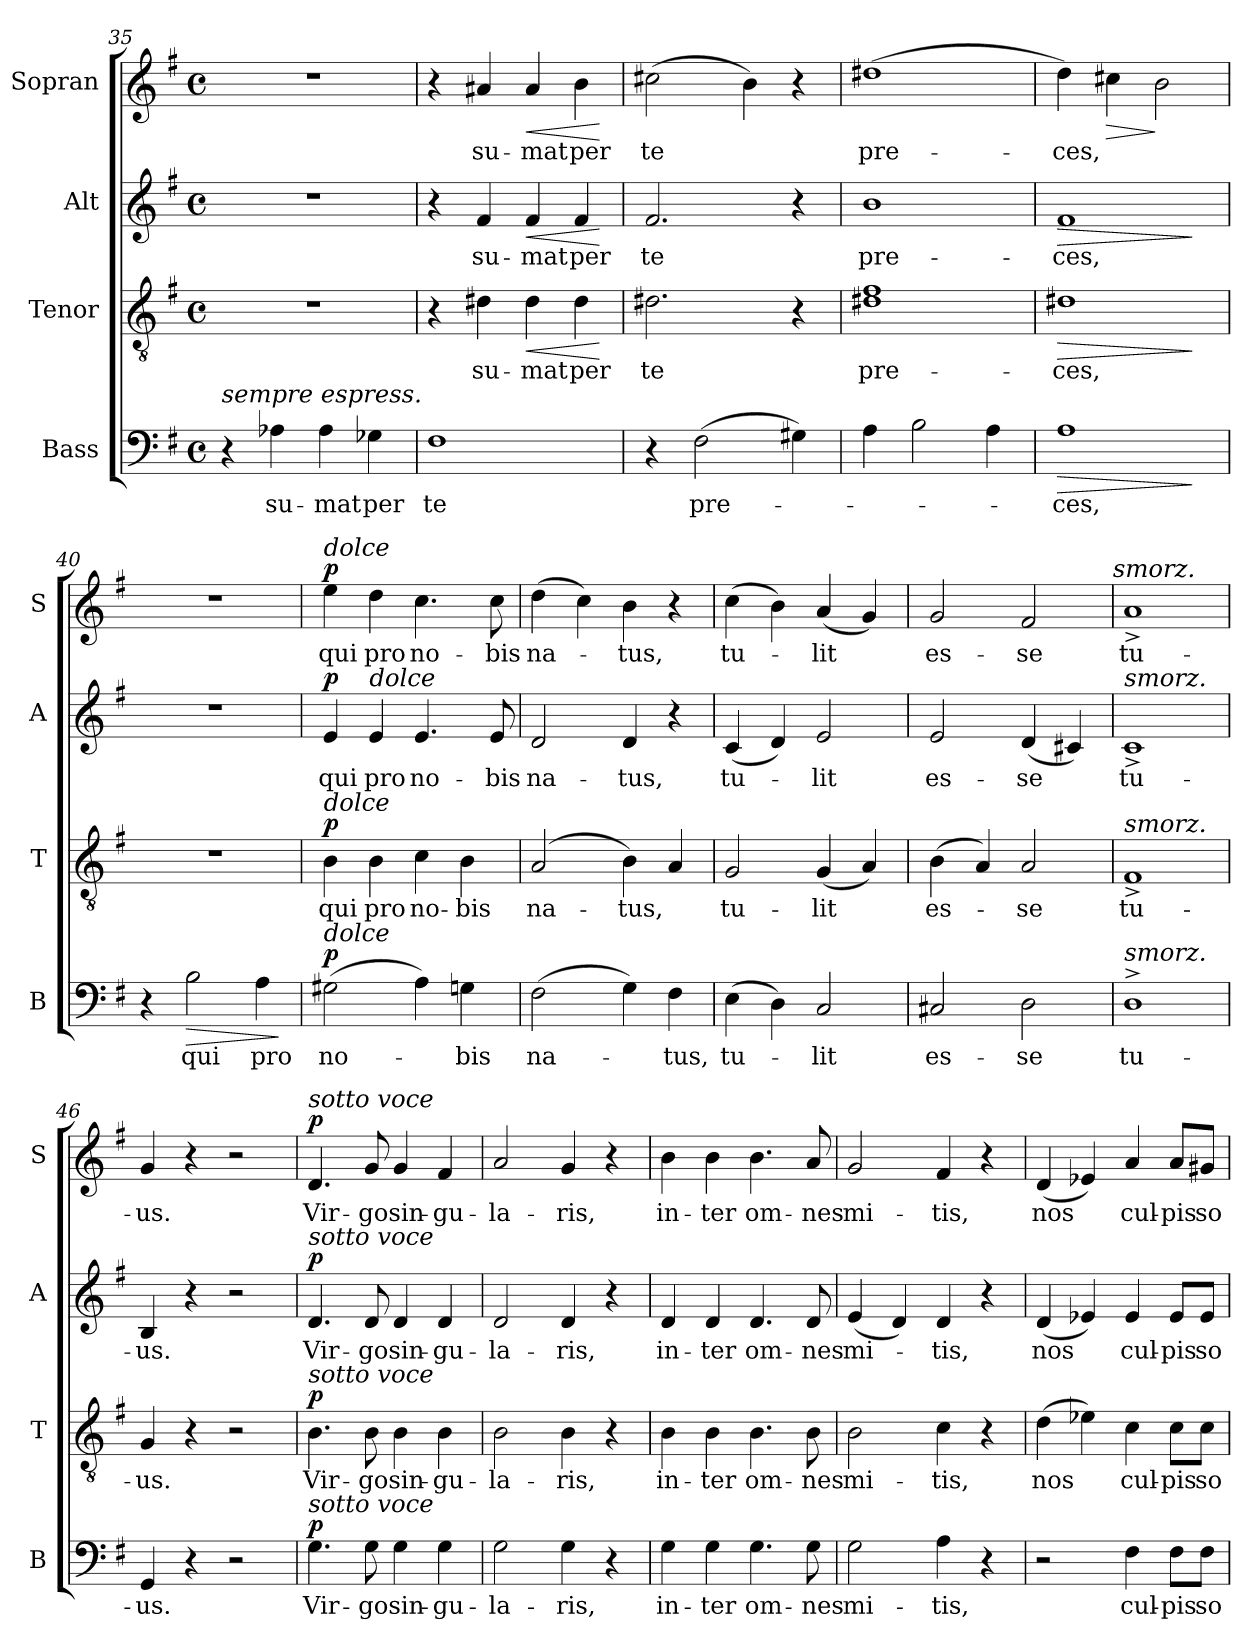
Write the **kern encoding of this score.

**kern	**text	**dynam	**kern	**text	**dynam	**kern	**text	**dynam	**kern	**text	**dynam
*part4	*part4	*part4	*part3	*part3	*part3	*part2	*part2	*part2	*part1	*part1	*part1
*staff4	*staff4	*staff4	*staff3	*staff3	*staff3	*staff2	*staff2	*staff2	*staff1	*staff1	*staff1
*I"Bass	*	*	*I"Tenor	*	*	*I"Alt	*	*	*I"Sopran	*	*
*I'B	*	*	*I'T	*	*	*I'A	*	*	*I'S	*	*
*clefF4	*	*	*clefGv2	*	*	*clefG2	*	*	*clefG2	*	*
*k[f#]	*	*	*k[f#]	*	*	*k[f#]	*	*	*k[f#]	*	*
*G:	*	*	*G:	*	*	*G:	*	*	*G:	*	*
*M4/4	*	*	*M4/4	*	*	*M4/4	*	*	*M4/4	*	*
*met(c)	*	*	*met(c)	*	*	*met(c)	*	*	*met(c)	*	*
=35	=35	=35	=35	=35	=35	=35	=35	=35	=35	=35	=35
!LO:TX:a:i:t=sempre espress.	!	!	!	!	!	!	!	!	!	!	!
4r	.	.	1r	.	.	1r	.	.	1r	.	.
!	!LO:LY:b	!	!	!	!	!	!	!	!	!	!
4A-X\	su-	.	.	.	.	.	.	.	.	.	.
!	!LO:LY:b	!	!	!	!	!	!	!	!	!	!
4A-\	-mat	.	.	.	.	.	.	.	.	.	.
!	!LO:LY:b	!	!	!	!	!	!	!	!	!	!
4G-X\	per	.	.	.	.	.	.	.	.	.	.
=36	=36	=36	=36	=36	=36	=36	=36	=36	=36	=36	=36
!	!LO:LY:b	!	!	!	!	!	!	!	!	!	!
1F#	te	.	4r	.	.	4r	.	.	4r	.	.
!	!	!	!	!LO:LY:b	!	!	!LO:LY:b	!	!	!LO:LY:b	!
.	.	.	4d#X\	su-	.	4f#/	su-	.	4a#X/	su-	.
!	!	!	!	!LO:LY:b	!LO:HP:b	!	!LO:LY:b	!LO:HP:b	!	!LO:LY:b	!LO:HP:b
.	.	.	4d#\	-mat	<	4f#/	-mat	<	4a#/	-mat	<
!	!	!	!	!LO:LY:b	!	!	!LO:LY:b	!	!	!LO:LY:b	!
.	.	.	4d#\	per	.	4f#/	per	.	4b\	per	.
.	.	.	.	.	[	.	.	[	.	.	[
=37	=37	=37	=37	=37	=37	=37	=37	=37	=37	=37	=37
!	!	!	!	!LO:LY:b	!	!	!LO:LY:b	!	!	!LO:LY:b	!
4r	.	.	2.d#X\	te	.	2.f#/	te	.	(>2cc#X\	te	.
!	!LO:LY:b	!	!	!	!	!	!	!	!	!	!
(>2F#\	pre-	.	.	.	.	.	.	.	.	.	.
.	.	.	.	.	.	.	.	.	4b\)	.	.
4G#X\)	.	.	4r	.	.	4r	.	.	4r	.	.
=38	=38	=38	=38	=38	=38	=38	=38	=38	=38	=38	=38
!	!	!	!	!LO:LY:b	!	!	!LO:LY:b	!	!	!LO:LY:b	!
4A\	.	.	1d#X 1f#	pre-	.	1b	pre-	.	(>1dd#X	pre-	.
2B\	.	.	.	.	.	.	.	.	.	.	.
4A\	.	.	.	.	.	.	.	.	.	.	.
=39	=39	=39	=39	=39	=39	=39	=39	=39	=39	=39	=39
!	!LO:LY:b	!LO:HP:b	!	!LO:LY:b	!LO:HP:b	!	!LO:LY:b	!LO:HP:b	!	!LO:LY:b	!
1A	-ces,	>	1d#X	-ces,	>	1f#	-ces,	>	4dd\)	-ces,	.
!	!	!	!	!	!	!	!	!	!	!	!LO:HP:b
.	.	.	.	.	.	.	.	.	4cc#X\	.	>
.	.	.	.	.	.	.	.	.	2b\	.	]
.	.	]	.	.	]	.	.	]	.	.	.
!!LO:PB:g=z
=40	=40	=40	=40	=40	=40	=40	=40	=40	=40	=40	=40
4r	.	.	1r	.	.	1r	.	.	1r	.	.
!	!LO:LY:b	!LO:HP:b	!	!	!	!	!	!	!	!	!
2B\	qui	>	.	.	.	.	.	.	.	.	.
!	!LO:LY:b	!	!	!	!	!	!	!	!	!	!
4A\	pro	.	.	.	.	.	.	.	.	.	.
.	.	]	.	.	.	.	.	.	.	.	.
=41	=41	=41	=41	=41	=41	=41	=41	=41	=41	=41	=41
!	!	!	!	!	!	!	!	!	!LO:TX:a:i:t=dolce	!	!
!	!	!	!LO:TX:a:i:t=dolce	!	!	!	!	!	!	!	!
!LO:TX:a:i:t=dolce	!	!	!	!	!	!	!	!	!	!	!
!	!LO:LY:b	!LO:DY:a	!	!LO:LY:b	!LO:DY:a	!	!LO:LY:b	!LO:DY:a	!	!LO:LY:b	!LO:DY:a
(>2G#X\	no-	p	4B\	qui	p	4e/	qui	p	4ee\	qui	p
!	!	!	!	!	!	!LO:TX:a:i:t=dolce	!	!	!	!	!
!	!	!	!	!LO:LY:b	!	!	!LO:LY:b	!	!	!LO:LY:b	!
.	.	.	4B\	pro	.	4e/	pro	.	4dd\	pro	.
!	!	!	!	!LO:LY:b	!	!	!LO:LY:b	!	!	!LO:LY:b	!
4A\)	.	.	4c\	no-	.	4.e/	no-	.	4.cc\	no-	.
!	!LO:LY:b	!	!	!LO:LY:b	!	!	!	!	!	!	!
4Gn\	-bis	.	4B\	-bis	.	.	.	.	.	.	.
!	!	!	!	!	!	!	!LO:LY:b	!	!	!LO:LY:b	!
.	.	.	.	.	.	8e/	-bis	.	8cc\	-bis	.
=42	=42	=42	=42	=42	=42	=42	=42	=42	=42	=42	=42
!	!LO:LY:b	!	!	!LO:LY:b	!	!	!LO:LY:b	!	!	!LO:LY:b	!
(>2F#\	na-	.	(>2A/	na-	.	2d/	na-	.	(>4dd\	na-	.
.	.	.	.	.	.	.	.	.	4cc\)	.	.
!	!	!	!	!LO:LY:b	!	!	!LO:LY:b	!	!	!LO:LY:b	!
4G\)	.	.	4B\)	-tus,	.	4d/	-tus,	.	4b\	-tus,	.
!	!LO:LY:b	!	!	!	!	!	!	!	!	!	!
4F#\	-tus,	.	4A/	.	.	4r	.	.	4r	.	.
=43	=43	=43	=43	=43	=43	=43	=43	=43	=43	=43	=43
!	!LO:LY:b	!	!	!LO:LY:b	!	!	!LO:LY:b	!	!	!LO:LY:b	!
(>4E\	tu-	.	2G/	tu-	.	(<4c/	tu-	.	(>4cc\	tu-	.
4D\)	.	.	.	.	.	4d/)	.	.	4b\)	.	.
!	!LO:LY:b	!	!	!LO:LY:b	!	!	!LO:LY:b	!	!	!LO:LY:b	!
2C/	-lit	.	(<4G/	-lit	.	2e/	-lit	.	(<4a/	-lit	.
.	.	.	4A/)	.	.	.	.	.	4g/)	.	.
=44	=44	=44	=44	=44	=44	=44	=44	=44	=44	=44	=44
!	!LO:LY:b	!	!	!LO:LY:b	!	!	!LO:LY:b	!	!	!LO:LY:b	!
2C#X/	es-	.	(>4B\	es-	.	2e/	es-	.	2g/	es-	.
.	.	.	4A/)	.	.	.	.	.	.	.	.
!	!LO:LY:b	!	!	!LO:LY:b	!	!	!LO:LY:b	!	!	!LO:LY:b	!
2D\	-se	.	2A/	-se	.	(<4d/	-se	.	2f#/	-se	.
.	.	.	.	.	.	4c#X/)	.	.	.	.	.
!	!	!	!	!	!	!	!	!	!LO:TX:a:i:t=smorz.	!	!
=45	=45	=45	=45	=45	=45	=45	=45	=45	=45	=45	=45
!	!	!	!	!	!	!LO:TX:a:i:t=smorz.	!	!	!	!	!
!	!	!	!LO:TX:a:i:t=smorz.	!	!	!	!	!	!	!	!
!LO:TX:a:i:t=smorz.	!	!	!	!	!	!	!	!	!	!	!
!	!LO:LY:b	!	!	!LO:LY:b	!	!	!LO:LY:b	!	!	!LO:LY:b	!
1D^	tu-	.	1F#^	tu-	.	1c^	tu-	.	1a^	tu-	.
!!LO:PB:g=z
=46	=46	=46	=46	=46	=46	=46	=46	=46	=46	=46	=46
!	!LO:LY:b	!	!	!LO:LY:b	!	!	!LO:LY:b	!	!	!LO:LY:b	!
4GG/	-us.	.	4G/	-us.	.	4B/	-us.	.	4g/	-us.	.
4r	.	.	4r	.	.	4r	.	.	4r	.	.
2r	.	.	2r	.	.	2r	.	.	2r	.	.
=47	=47	=47	=47	=47	=47	=47	=47	=47	=47	=47	=47
!	!	!	!	!	!	!	!	!	!LO:TX:a:i:t=sotto voce	!	!
!	!	!	!	!	!	!LO:TX:a:i:t=sotto voce	!	!	!	!	!
!	!	!	!LO:TX:a:i:t=sotto voce	!	!	!	!	!	!	!	!
!LO:TX:a:i:t=sotto voce	!	!	!	!	!	!	!	!	!	!	!
!	!LO:LY:b	!LO:DY:a	!	!LO:LY:b	!LO:DY:a	!	!LO:LY:b	!LO:DY:a	!	!LO:LY:b	!LO:DY:a
4.G\	Vir-	p	4.B\	Vir-	p	4.d/	Vir-	p	4.d/	Vir-	p
!	!LO:LY:b	!	!	!LO:LY:b	!	!	!LO:LY:b	!	!	!LO:LY:b	!
8G\	-go	.	8B\	-go	.	8d/	-go	.	8g/	-go	.
!	!LO:LY:b	!	!	!LO:LY:b	!	!	!LO:LY:b	!	!	!LO:LY:b	!
4G\	sin-	.	4B\	sin-	.	4d/	sin-	.	4g/	sin-	.
!	!LO:LY:b	!	!	!LO:LY:b	!	!	!LO:LY:b	!	!	!LO:LY:b	!
4G\	-gu-	.	4B\	-gu-	.	4d/	-gu-	.	4f#/	-gu-	.
=48	=48	=48	=48	=48	=48	=48	=48	=48	=48	=48	=48
!	!LO:LY:b	!	!	!LO:LY:b	!	!	!LO:LY:b	!	!	!LO:LY:b	!
2G\	-la-	.	2B\	-la-	.	2d/	-la-	.	2a/	-la-	.
!	!LO:LY:b	!	!	!LO:LY:b	!	!	!LO:LY:b	!	!	!LO:LY:b	!
4G\	-ris,	.	4B\	-ris,	.	4d/	-ris,	.	4g/	-ris,	.
4r	.	.	4r	.	.	4r	.	.	4r	.	.
=49	=49	=49	=49	=49	=49	=49	=49	=49	=49	=49	=49
!	!LO:LY:b	!	!	!LO:LY:b	!	!	!LO:LY:b	!	!	!LO:LY:b	!
4G\	in-	.	4B\	in-	.	4d/	in-	.	4b\	in-	.
!	!LO:LY:b	!	!	!LO:LY:b	!	!	!LO:LY:b	!	!	!LO:LY:b	!
4G\	-ter	.	4B\	-ter	.	4d/	-ter	.	4b\	-ter	.
!	!LO:LY:b	!	!	!LO:LY:b	!	!	!LO:LY:b	!	!	!LO:LY:b	!
4.G\	om-	.	4.B\	om-	.	4.d/	om-	.	4.b\	om-	.
!	!LO:LY:b	!	!	!LO:LY:b	!	!	!LO:LY:b	!	!	!LO:LY:b	!
8G\	-nes	.	8B\	-nes	.	8d/	-nes	.	8a/	-nes	.
=50	=50	=50	=50	=50	=50	=50	=50	=50	=50	=50	=50
!	!LO:LY:b	!	!	!LO:LY:b	!	!	!LO:LY:b	!	!	!LO:LY:b	!
2G\	mi-	.	2B\	mi-	.	(<4e/	mi-	.	2g/	mi-	.
.	.	.	.	.	.	4d/)	.	.	.	.	.
!	!LO:LY:b	!	!	!LO:LY:b	!	!	!LO:LY:b	!	!	!LO:LY:b	!
4A\	-tis,	.	4c\	-tis,	.	4d/	-tis,	.	4f#/	-tis,	.
4r	.	.	4r	.	.	4r	.	.	4r	.	.
!!LO:LB:g=z
=51	=51	=51	=51	=51	=51	=51	=51	=51	=51	=51	=51
!	!	!	!	!LO:LY:b	!	!	!LO:LY:b	!	!	!LO:LY:b	!
2r	.	.	(>4d\	nos	.	(<4d/	nos	.	(<4d/	nos	.
.	.	.	4e-X\)	.	.	4e-X/)	.	.	4e-X/)	.	.
!	!LO:LY:b	!	!	!LO:LY:b	!	!	!LO:LY:b	!	!	!LO:LY:b	!
4F#\	cul-	.	4c\	cul-	.	4e-/	cul-	.	4a/	cul-	.
!	!LO:LY:b	!	!	!LO:LY:b	!	!	!LO:LY:b	!	!	!LO:LY:b	!
8F#\L	-pis	.	8c\L	-pis	.	8e-/L	-pis	.	8a/L	-pis	.
!	!LO:LY:b	!	!	!LO:LY:b	!	!	!LO:LY:b	!	!	!LO:LY:b	!
8F#\J	so-	.	8c\J	so-	.	8e-/J	so-	.	8g#X/J	so-	.
=	=	=	=	=	=	=	=	=	=	=	=
*-	*-	*-	*-	*-	*-	*-	*-	*-	*-	*-	*-
